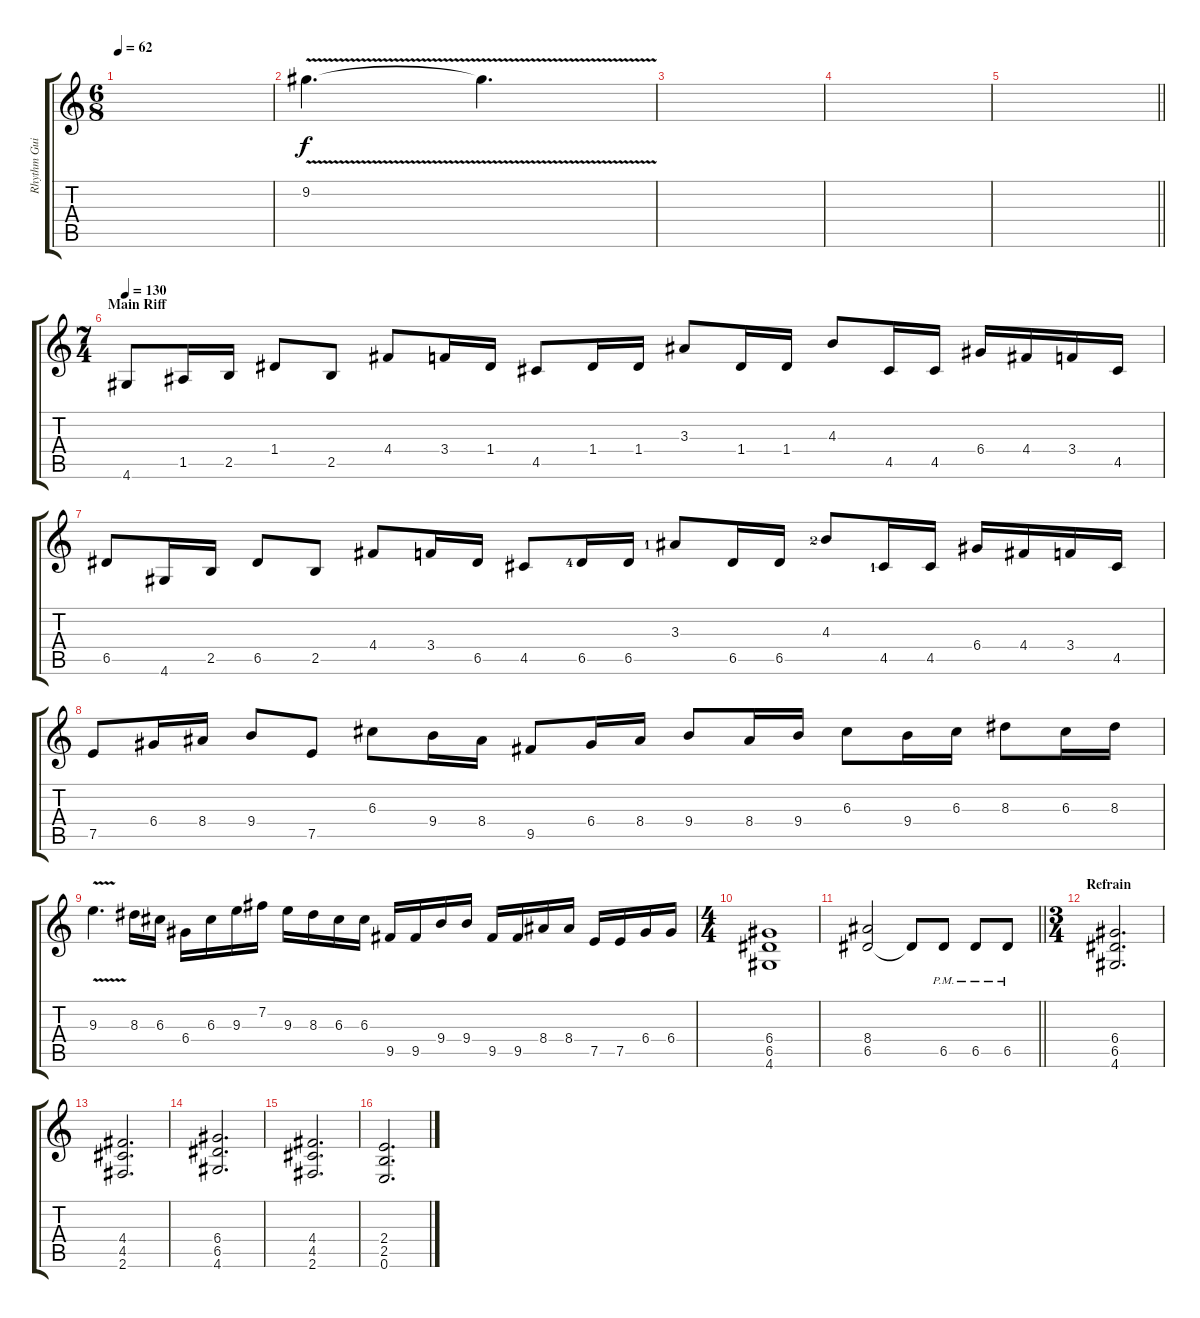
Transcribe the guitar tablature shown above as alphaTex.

\track ("Rhythm Guitar" "Rhythm Gui") {instrument distortionguitar}
\staff {score tabs}
\tuning (E4 B3 G3 D3 A2 E2) {hide}
\ts (6 8)
\tempo 62
\clef g2
\ks c
|
9.2{v}.4{d} 9.2{t}.4{d} |
|
|
\barLineRight lightlight
|
\ts (7 4)
\section ("" "Main Riff")
\tempo 130
4.6.8{instrument distortionguitar} 1.5.16 2.5.16 1.4.8 2.5.8 4.4.8 3.4.16 1.4.16 4.5.8 1.4.16 1.4.16 3.3.8 1.4.16 1.4.16 4.3.8 4.5.16 4.5.16 6.4.16 4.4.16 3.4.16 4.5.16 |
6.5.8 4.6.16 2.5.16 6.5.8 2.5.8 4.4.8 3.4.16 6.5.16 4.5.8 6.5{lf 5}.16 6.5.16 3.3{lf 2}.8 6.5.16 6.5.16 4.3{lf 3}.8 4.5{lf 2}.16 4.5.16 6.4.16 4.4.16 3.4.16 4.5.16 |
7.5.8 6.4.16 8.4.16 9.4.8 7.5.8 6.3.8 9.4.16 8.4.16 9.5.8 6.4.16 8.4.16 9.4.8 8.4.16 9.4.16 6.3.8 9.4.16 6.3.16 8.3.8 6.3.16 8.3.16 |
9.3{v}.4{d} 8.3.16 6.3.16 6.4.16 6.3.16 9.3.16 7.2.16 9.3.16 8.3.16 6.3.16 6.3.16 9.5.16 9.5.16 9.4.16 9.4.16 9.5.16 9.5.16 8.4.16 8.4.16 7.5.16 7.5.16 6.4.16 6.4.16 |
\ts (4 4)
(6.4 6.5 4.6).1 |
\barLineRight lightlight
(8.4 6.5).2 6.5{t}.8 6.5{pm}.8 6.5{pm}.8 6.5{pm}.8 |
\ts (3 4)
\section ("" "Refrain")
(6.4 6.5 4.6).2{d} |
(4.4 4.5 2.6).2{d} |
(6.4 6.5 4.6).2{d} |
(4.4 4.5 2.6).2{d} |
(2.4 2.5 0.6).2{d}
